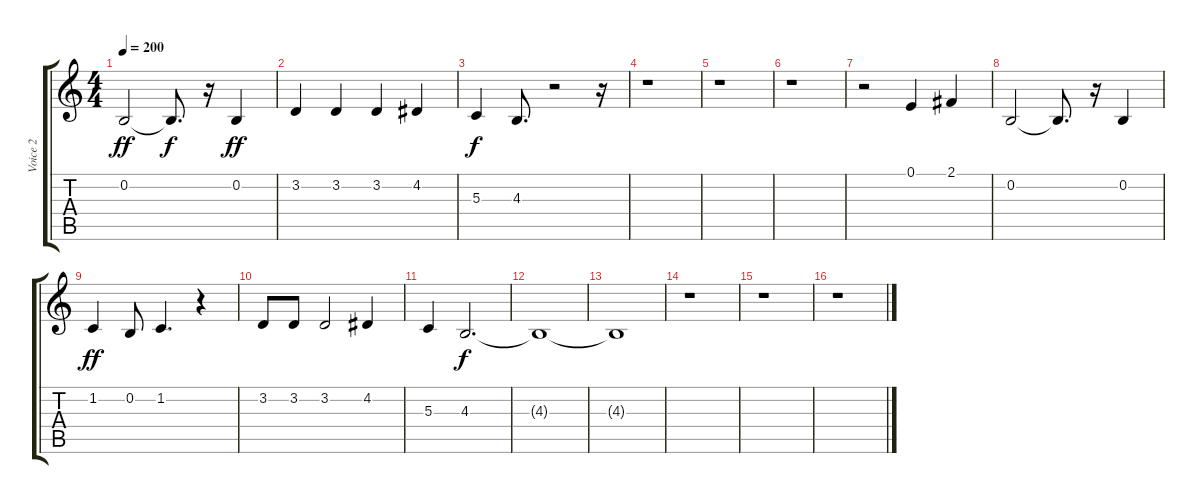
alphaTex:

\track ("Voice 2" "Voice 2") {instrument whistle}
\staff {score tabs}
\tuning (E4 B3 G3 D3 A2 E2) {hide}
\ts (4 4)
\tempo 200
\clef g2
\ks c
0.2.2{dy ff} 0.2{t}.8{d dy f} r.16 0.2.4{dy ff} |
3.2.4 3.2.4 3.2.4 4.2.4 |
5.3.4{dy f} 4.3.8{d} r.2 r.16 |
r.1 |
r.1 |
r.1 |
r.2 0.1.4 2.1.4 |
0.2.2 0.2{t}.8{d} r.16 0.2.4 |
1.2.4{dy ff} 0.2.8 1.2.4{d} r.4 |
3.2.8 3.2.8 3.2.2 4.2.4 |
5.3.4 4.3.2{d dy f} |
4.3{t}.1 |
4.3{t}.1 |
r.1 |
r.1 |
r.1
